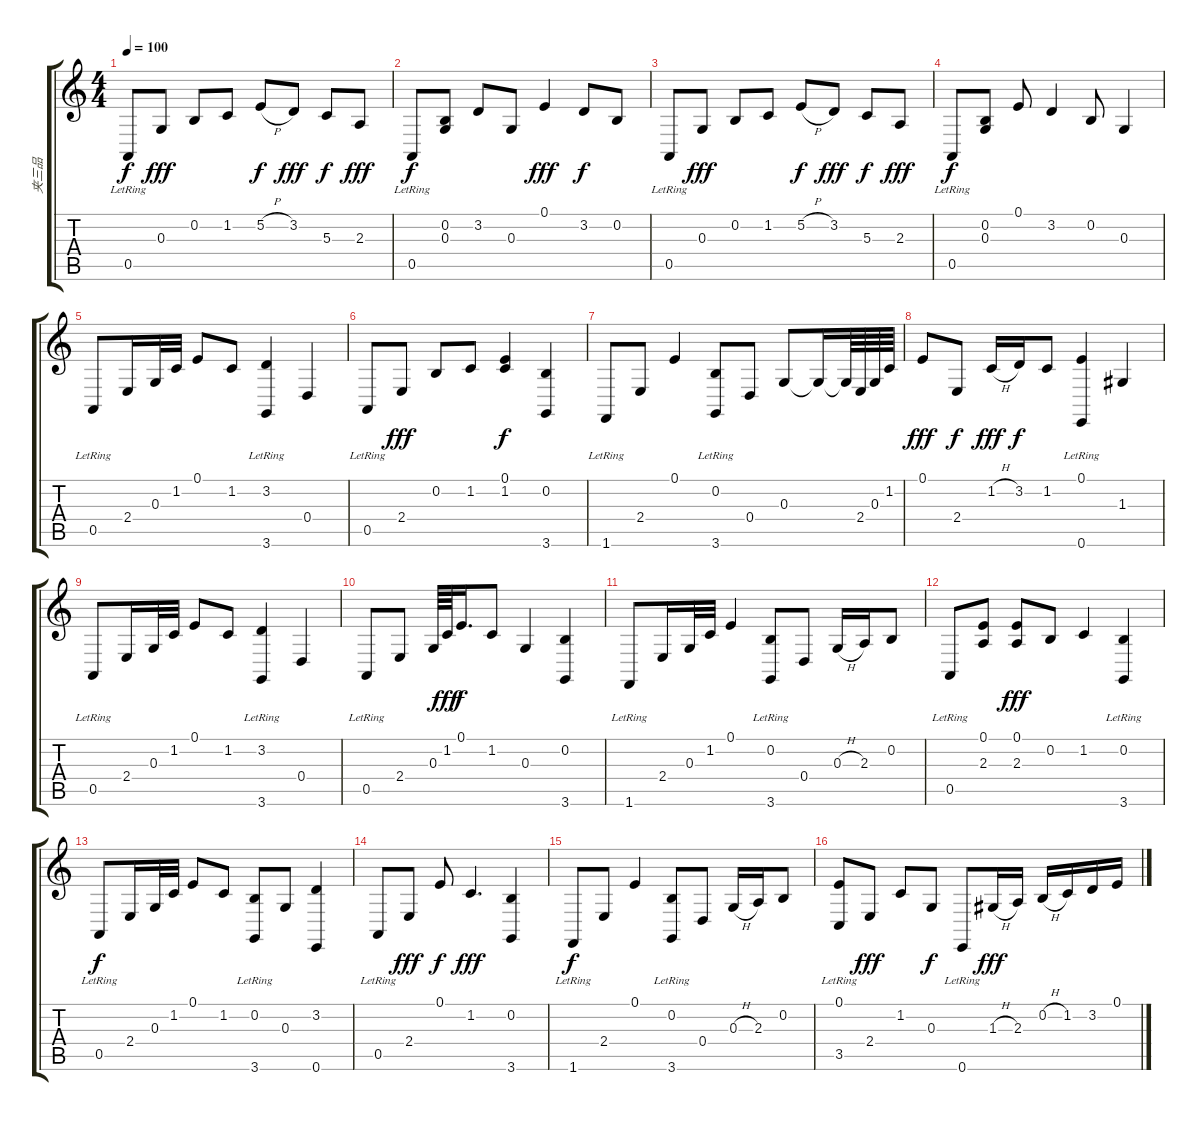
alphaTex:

\track ("夹三品" "夹三品") {instrument acousticgrandpiano}
\staff {score tabs}
\tuning (E4 B3 G3 D3 A2 E2) {hide}
\ts (4 4)
\tempo 100
\clef g2
\ks c
0.5{lr}.8{dy f instrument acousticgrandpiano} 0.3.8{dy fff} 0.2.8 1.2.8 5.2{h}.8{dy f} 3.2.8{dy fff} 5.3.8{dy f} 2.3.8{dy fff} |
0.5{lr}.8{dy f} (0.2 0.3).8 3.2.8 0.3.8 0.1.4{dy fff} 3.2.8{dy f} 0.2.8 |
0.5{lr}.8 0.3.8{dy fff} 0.2.8 1.2.8 5.2{h}.8{dy f} 3.2.8{dy fff} 5.3.8{dy f} 2.3.8{dy fff} |
0.5{lr}.8{dy f} (0.2 0.3).8 0.1.8 3.2.4 0.2.8 0.3.4 |
0.5{lr}.8 2.4.16 0.3.32 1.2.32 0.1.8 1.2.8 (3.2 3.6{lr}).4 0.4.4 |
0.5{lr}.8 2.4.8{dy fff} 0.2.8 1.2.8 (0.1 1.2).4{dy f} (0.2 3.6).4 |
1.6{lr}.8 2.4.8 0.1.4 (0.2 3.6{lr}).8 0.4.8 0.3.8 0.3{t}.16 0.3{t}.64 2.4.64 0.3.64 1.2.64 |
0.1.8{dy fff} 2.4.8{dy f} 1.2{h}.16{dy fff} 3.2.16{dy f} 1.2.8 (0.1 0.6{lr}).4 1.3.4 |
0.5{lr}.8 2.4.16 0.3.32 1.2.32 0.1.8 1.2.8 (3.2 3.6{lr}).4 0.4.4 |
0.5{lr}.8 2.4.8 0.3.64 1.2.64{dy fff} 0.1.16{d dy f} 1.2.8 0.3.4 (0.2 3.6).4 |
1.6{lr}.8 2.4.16 0.3.32 1.2.32 0.1.4 (0.2 3.6{lr}).8 0.4.8 0.3{h}.16 2.3.16 0.2.8 |
0.5{lr}.8 (0.1 2.3).8 (0.1 2.3).8{dy fff} 0.2.8 1.2.4 (0.2 3.6{lr}).4 |
0.5{lr}.8{dy f} 2.4.16 0.3.32 1.2.32 0.1.8 1.2.8 (0.2 3.6{lr}).8 0.3.8 (3.2 0.6).4 |
0.5{lr}.8 2.4.8{dy fff} 0.1.8{dy f} 1.2.4{d dy fff} (0.2 3.6).4 |
1.6{lr}.8{dy f} 2.4.8 0.1.4 (0.2 3.6{lr}).8 0.4.8 0.3{h}.16 2.3.16 0.2.8 |
(0.1 3.5{lr}).8 2.4.8{dy fff} 1.2.8 0.3.8{dy f} 0.6{lr}.8 1.3{h}.16{dy fff} 2.3.16 0.2{h}.16 1.2.16 3.2.16 0.1.16
